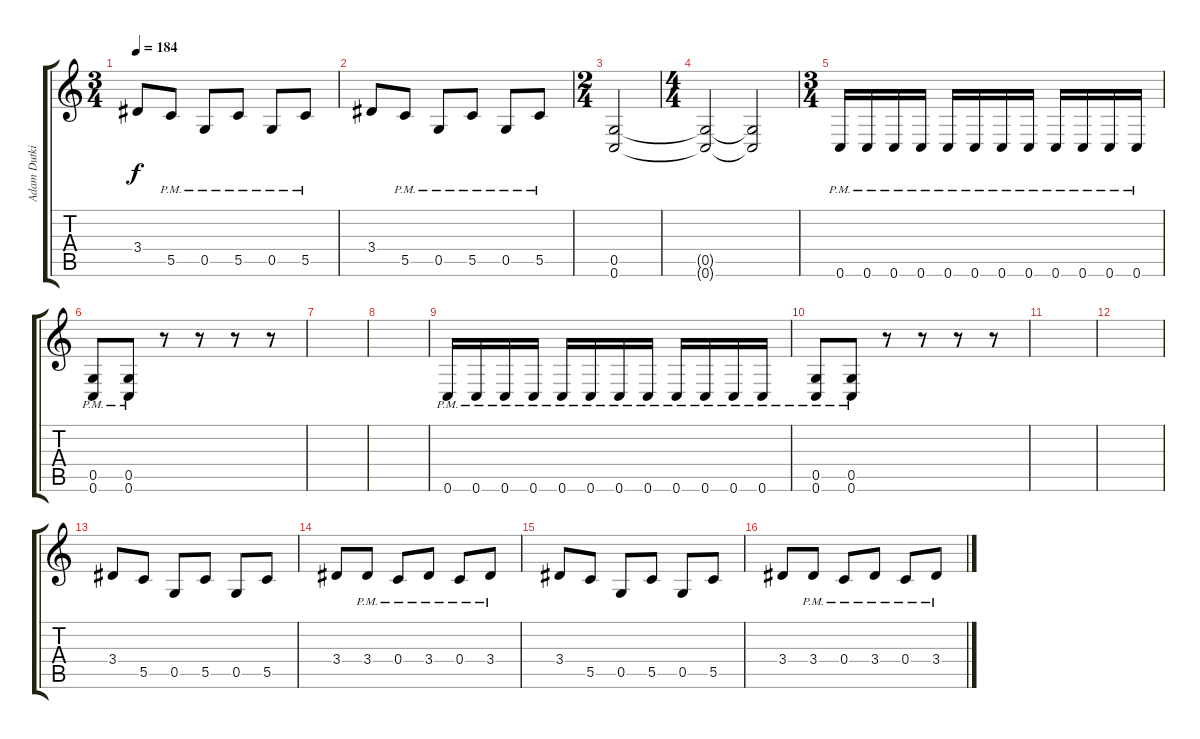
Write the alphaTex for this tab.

\track ("Adam Dutkiwiecz" "Adam Dutki") {instrument distortionguitar}
\staff {score tabs}
\tuning (D4 A3 F3 C3 G2 C2) {hide}
\ts (3 4)
\tempo 184
\clef g2
\ks c
3.4.8{dy f} 5.5{pm}.8 0.5{pm}.8 5.5{pm}.8 0.5{pm}.8 5.5{pm}.8 |
3.4.8 5.5{pm}.8 0.5{pm}.8 5.5{pm}.8 0.5{pm}.8 5.5{pm}.8 |
\ts (2 4)
(0.5 0.6).2 |
\ts (4 4)
(0.5{t} 0.6{t}).2 (0.5{t} 0.6{t}).2 |
\ts (3 4)
0.6{pm}.16 0.6{pm}.16 0.6{pm}.16 0.6{pm}.16 0.6{pm}.16 0.6{pm}.16 0.6{pm}.16 0.6{pm}.16 0.6{pm}.16 0.6{pm}.16 0.6{pm}.16 0.6{pm}.16 |
(0.5{pm} 0.6{pm}).8 (0.5{pm} 0.6{pm}).8 r.8 r.8 r.8 r.8 |
|
|
0.6{pm}.16 0.6{pm}.16 0.6{pm}.16 0.6{pm}.16 0.6{pm}.16 0.6{pm}.16 0.6{pm}.16 0.6{pm}.16 0.6{pm}.16 0.6{pm}.16 0.6{pm}.16 0.6{pm}.16 |
(0.5{pm} 0.6{pm}).8 (0.5{pm} 0.6{pm}).8 r.8 r.8 r.8 r.8 |
|
|
3.4.8 5.5.8 0.5.8 5.5.8 0.5.8 5.5.8 |
3.4.8 3.4{pm}.8 0.4{pm}.8 3.4{pm}.8 0.4{pm}.8 3.4{pm}.8 |
3.4.8 5.5.8 0.5.8 5.5.8 0.5.8 5.5.8 |
3.4.8 3.4{pm}.8 0.4{pm}.8 3.4{pm}.8 0.4{pm}.8 3.4{pm}.8
